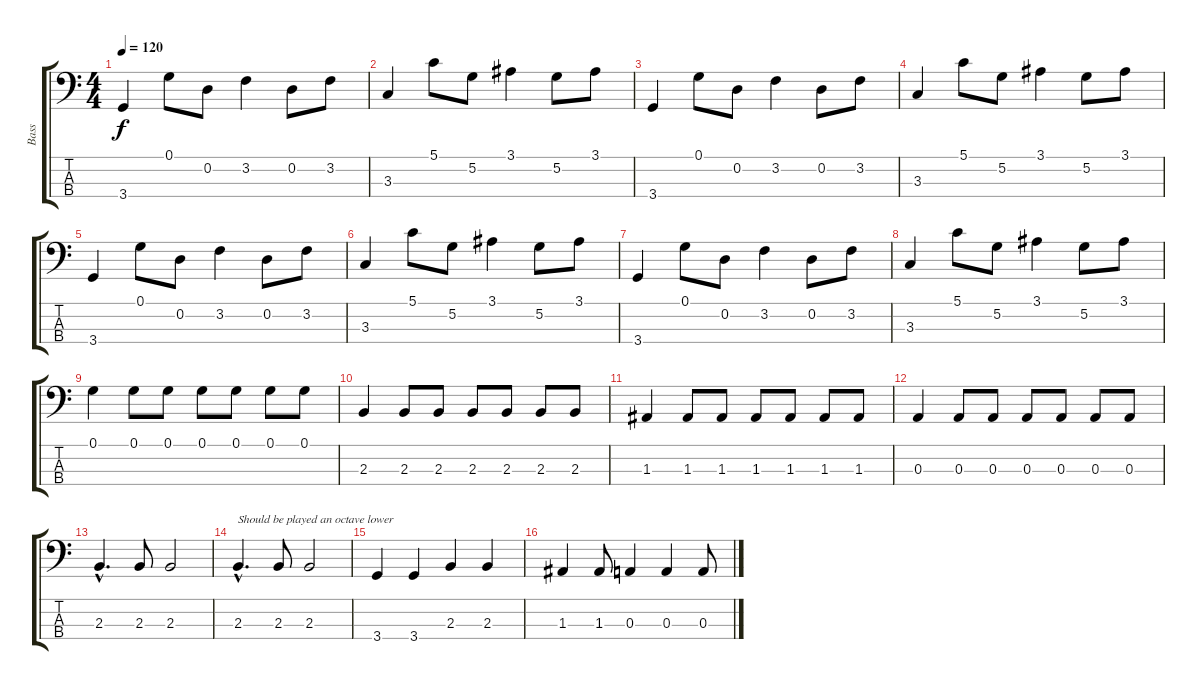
\track ("Bass" "Bass") {instrument electricbassfinger}
\staff {score tabs}
\tuning (G2 D2 A1 E1) {hide}
\ts (4 4)
\tempo 120
\clef f4
\ks c
3.4.4{dy f} 0.1.8 0.2.8 3.2.4 0.2.8 3.2.8 |
3.3.4 5.1.8 5.2.8 3.1.4 5.2.8 3.1.8 |
3.4.4 0.1.8 0.2.8 3.2.4 0.2.8 3.2.8 |
3.3.4 5.1.8 5.2.8 3.1.4 5.2.8 3.1.8 |
3.4.4 0.1.8 0.2.8 3.2.4 0.2.8 3.2.8 |
3.3.4 5.1.8 5.2.8 3.1.4 5.2.8 3.1.8 |
3.4.4 0.1.8 0.2.8 3.2.4 0.2.8 3.2.8 |
3.3.4 5.1.8 5.2.8 3.1.4 5.2.8 3.1.8 |
0.1.4 0.1.8 0.1.8 0.1.8 0.1.8 0.1.8 0.1.8 |
2.3.4 2.3.8 2.3.8 2.3.8 2.3.8 2.3.8 2.3.8 |
1.3.4 1.3.8 1.3.8 1.3.8 1.3.8 1.3.8 1.3.8 |
0.3.4 0.3.8 0.3.8 0.3.8 0.3.8 0.3.8 0.3.8 |
2.3{hac}.4{d} 2.3.8 2.3.2 |
2.3{hac}.4{d txt "Should be played an octave lower"} 2.3.8 2.3.2 |
3.4.4 3.4.4 2.3.4 2.3.4 |
1.3.4 1.3.8 0.3.4 0.3.4 0.3.8
